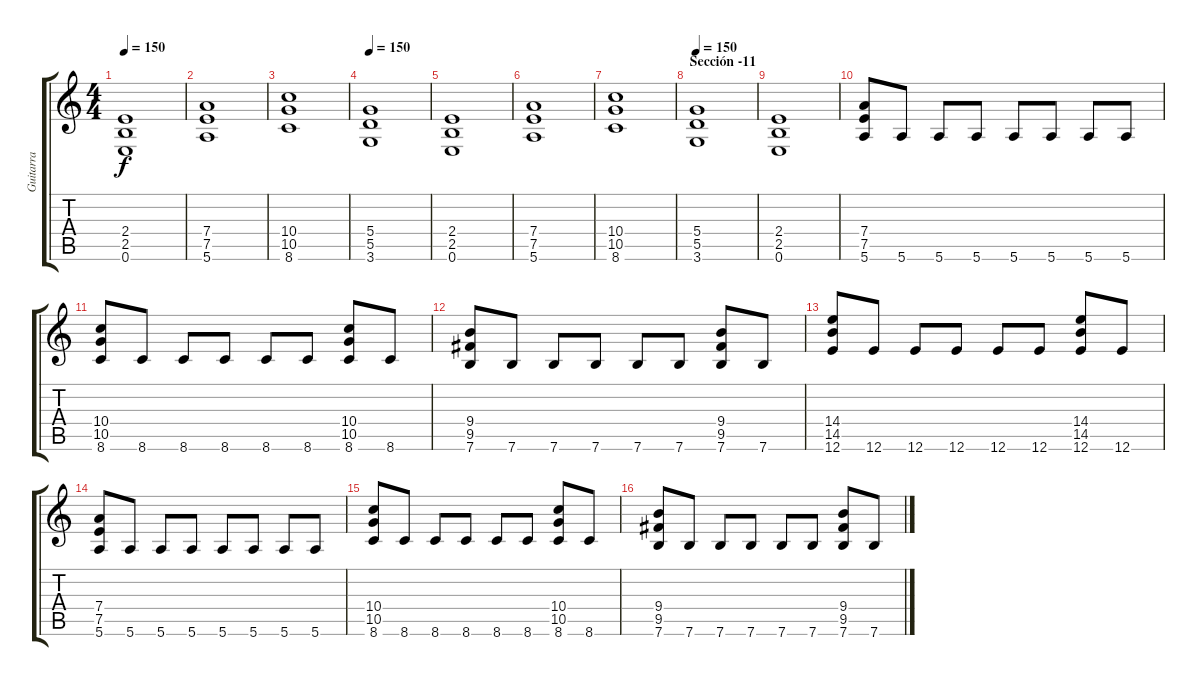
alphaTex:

\track ("Guitarra" "Guitarra") {instrument acousticguitarsteel}
\staff {score tabs}
\tuning (E4 B3 G3 D3 A2 E2) {hide}
\ts (4 4)
\tempo 150
\clef g2
\ks c
(2.4 2.5 0.6).1{dy f} |
(7.4 7.5 5.6).1{volume 16 instrument distortionguitar} |
(10.4 10.5 8.6).1 |
\tempo 150
(5.4 5.5 3.6).1 |
(2.4 2.5 0.6).1 |
(7.4 7.5 5.6).1{volume 16 instrument distortionguitar} |
(10.4 10.5 8.6).1 |
\section ("" "Sección -11")
\tempo 150
(5.4 5.5 3.6).1 |
(2.4 2.5 0.6).1 |
(7.4 7.5 5.6).8{volume 16 instrument distortionguitar} 5.6.8 5.6.8 5.6.8 5.6.8 5.6.8 5.6.8 5.6.8 |
(10.4 10.5 8.6).8{volume 16 instrument distortionguitar} 8.6.8 8.6.8 8.6.8 8.6.8 8.6.8 (10.4 10.5 8.6).8 8.6.8 |
(9.4 9.5 7.6).8{volume 16 instrument distortionguitar} 7.6.8 7.6.8 7.6.8 7.6.8 7.6.8 (9.4 9.5 7.6).8 7.6.8 |
(14.4 14.5 12.6).8 12.6.8 12.6.8 12.6.8 12.6.8 12.6.8 (14.4 14.5 12.6).8 12.6.8 |
(7.4 7.5 5.6).8{volume 16 instrument distortionguitar} 5.6.8 5.6.8 5.6.8 5.6.8 5.6.8 5.6.8 5.6.8 |
(10.4 10.5 8.6).8{volume 16 instrument distortionguitar} 8.6.8 8.6.8 8.6.8 8.6.8 8.6.8 (10.4 10.5 8.6).8 8.6.8 |
(9.4 9.5 7.6).8{volume 16 instrument distortionguitar} 7.6.8 7.6.8 7.6.8 7.6.8 7.6.8 (9.4 9.5 7.6).8 7.6.8
